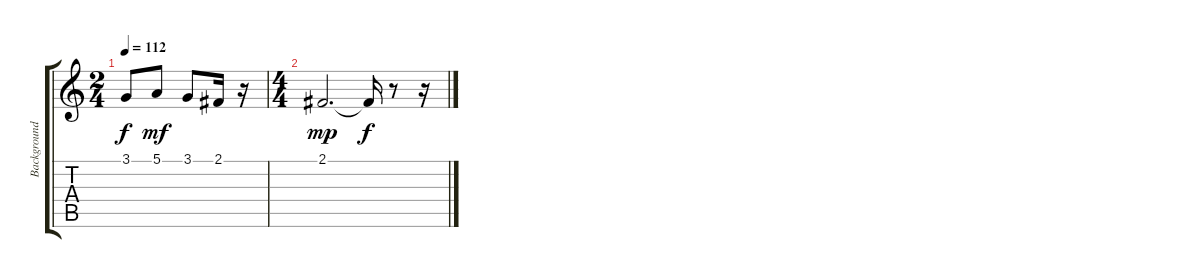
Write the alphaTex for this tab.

\track ("Background Vocals 1" "Background") {instrument voiceoohs}
\staff {score tabs}
\tuning (E4 B3 G3 D3 A2 E2) {hide}
\ts (2 4)
\tempo 112
\clef g2
\ks c
3.1{t}.8{dy f} 5.1.8{dy mf} 3.1.8 2.1.16 r.16 |
\ts (4 4)
2.1.2{d dy mp} 2.1{t}.16{dy f} r.8 r.16
